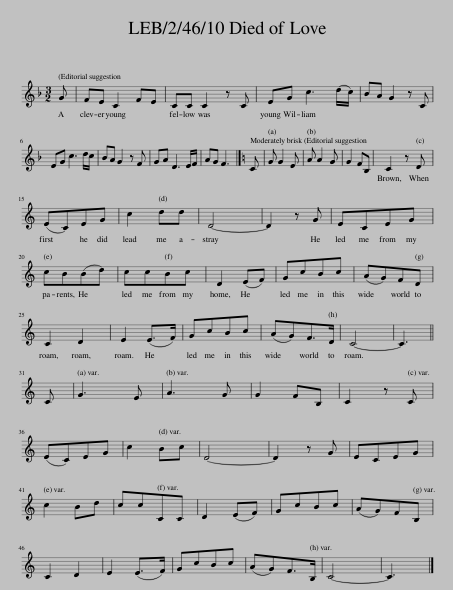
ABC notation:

X:1
L:1/8
M:3/2
I:linebreak $
K:F
V:1 treble
V:1
 G | FE C2 FE | CC C2 z C | EG c3 (d/c/) | BA G2 z C |$ %5
 EG c3 d/c/ | BA G2 z F | GA D3 E/F/ | AG F3 |][K:C] C | %10
 G G2 E | A A2 G | G2 FB, | C2 z D |$ (EC)EG | %15
 c2 dd | D4- | D2 z G | ECEG |$ cB(Bd) | %20
 ccBc | D2 (EF) | GcBc | (AG)FD |$ C2 D2 | %25
 E2 (E>F) | GcBc | (AG)F>D | C4- | C3 ||$ %30
 C | G3 E | A3 G | G2 FB, | C2 z C |$ %35
 (EC)EG | c2 Bc | D4- | D2 z G | ECEG |$ %40
 c2 Bd | ccCC | D2 (EF) | GcBc | (AG)FB, |$ %45
 C2 D2 | E2 (E>F) | GcBc | (AG)F>B, | C4- | %50
 C3 |] %51
